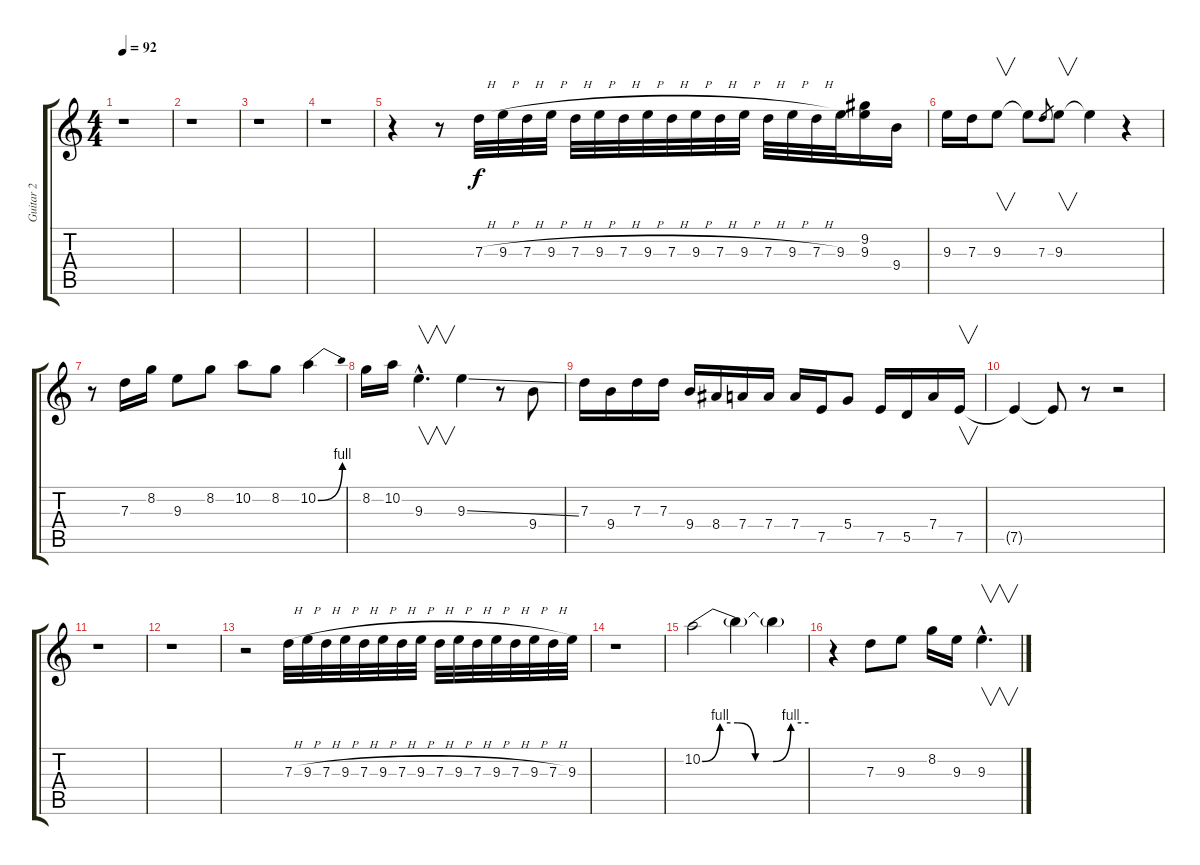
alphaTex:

\track ("Guitar 2" "Guitar 2") {instrument overdrivenguitar}
\staff {score tabs}
\tuning (E4 B3 G3 D3 A2 E2) {hide}
\ts (4 4)
\tempo 92
\clef g2
\ks c
r.1{dy f instrument overdrivenguitar} |
r.1 |
r.1 |
r.1 |
r.4 r.8 7.3{h}.32 9.3{h}.32 7.3{h}.32 9.3{h}.32 7.3{h}.32 9.3{h}.32 7.3{h}.32 9.3{h}.32 7.3{h}.32 9.3{h}.32 7.3{h}.32 9.3{h}.32 7.3{h}.32 9.3{h}.32 7.3{h}.32 9.3.32 (9.2 9.3).16 9.4.16 |
9.3.16 7.3.16 9.3.8{v} 9.3{t}.8 7.3.8{gr} 9.3.8{v} 9.3{t}.4 r.4 |
r.8 7.3.16 8.2.16 9.3.8 8.2.8 10.2.8 8.2.8 10.2{be (bend 0 0 60 4)}.4 |
8.2.16 10.2.16 9.3{hac}.4{v d} 9.3{ss}.4 r.8 9.4.8 |
7.3.16 9.4.16 7.3.16 7.3.16 9.4.16 8.4.16 7.4.16 7.4.16 7.4.16 7.5.16 5.4.8 7.5.16 5.5.16 7.4.16 7.5.16{v} |
7.5{t}.4 7.5{t}.8 r.8 r.2 |
r.1 |
r.1 |
r.2 7.3{h}.32 9.3{h}.32 7.3{h}.32 9.3{h}.32 7.3{h}.32 9.3{h}.32 7.3{h}.32 9.3{h}.32 7.3{h}.32 9.3{h}.32 7.3{h}.32 9.3{h}.32 7.3{h}.32 9.3{h}.32 7.3{h}.32 9.3.32 |
r.1 |
10.2{be (custom 0 0 10 4 20 4 30 0 40 0 50 4 60 4)}.2 10.2{t}.4 10.2{t}.4 |
r.4 7.3.8 9.3.8 8.2.16 9.3.16 9.3{hac}.4{v d}
